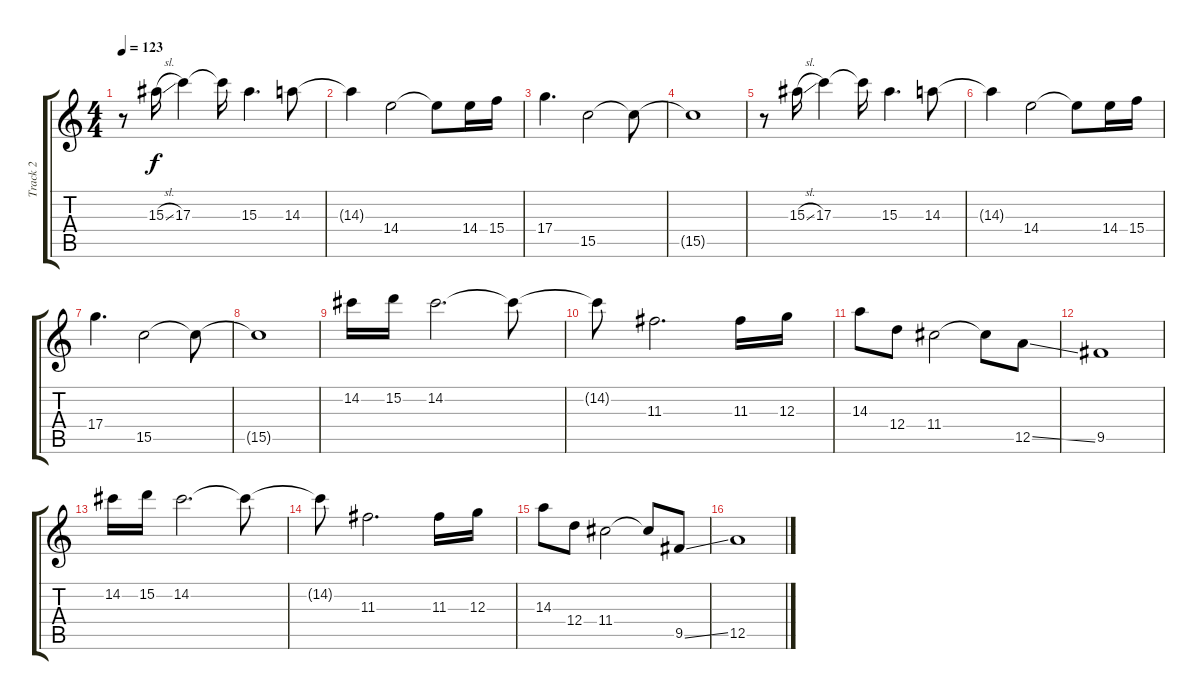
\track ("Track 2" "Track 2") {instrument distortionguitar}
\staff {score tabs}
\tuning (E4 B3 G3 D3 A2 E2) {hide}
\ts (4 4)
\tempo 123
\clef g2
\ks c
r.8{dy f} 15.3{sl}.16 17.3.4 17.3{t}.16 15.3.4{d} 14.3.8 |
14.3{t}.4 14.4.2 14.4{t}.8 14.4.16 15.4.16 |
17.4.4{d} 15.5.2 15.5{t}.8 |
15.5{t}.1 |
r.8 15.3{sl}.16 17.3.4 17.3{t}.16 15.3.4{d} 14.3.8 |
14.3{t}.4 14.4.2 14.4{t}.8 14.4.16 15.4.16 |
17.4.4{d} 15.5.2 15.5{t}.8 |
15.5{t}.1 |
14.2.16 15.2.16 14.2.2{d} 14.2{t}.8 |
14.2{t}.8 11.3.2{d} 11.3.16 12.3.16 |
14.3.8 12.4.8 11.4.2 11.4{t}.8 12.5{ss}.8 |
9.5.1 |
14.2.16 15.2.16 14.2.2{d} 14.2{t}.8 |
14.2{t}.8 11.3.2{d} 11.3.16 12.3.16 |
14.3.8 12.4.8 11.4.2 11.4{t}.8 9.5{ss}.8 |
12.5.1{volume 0}
